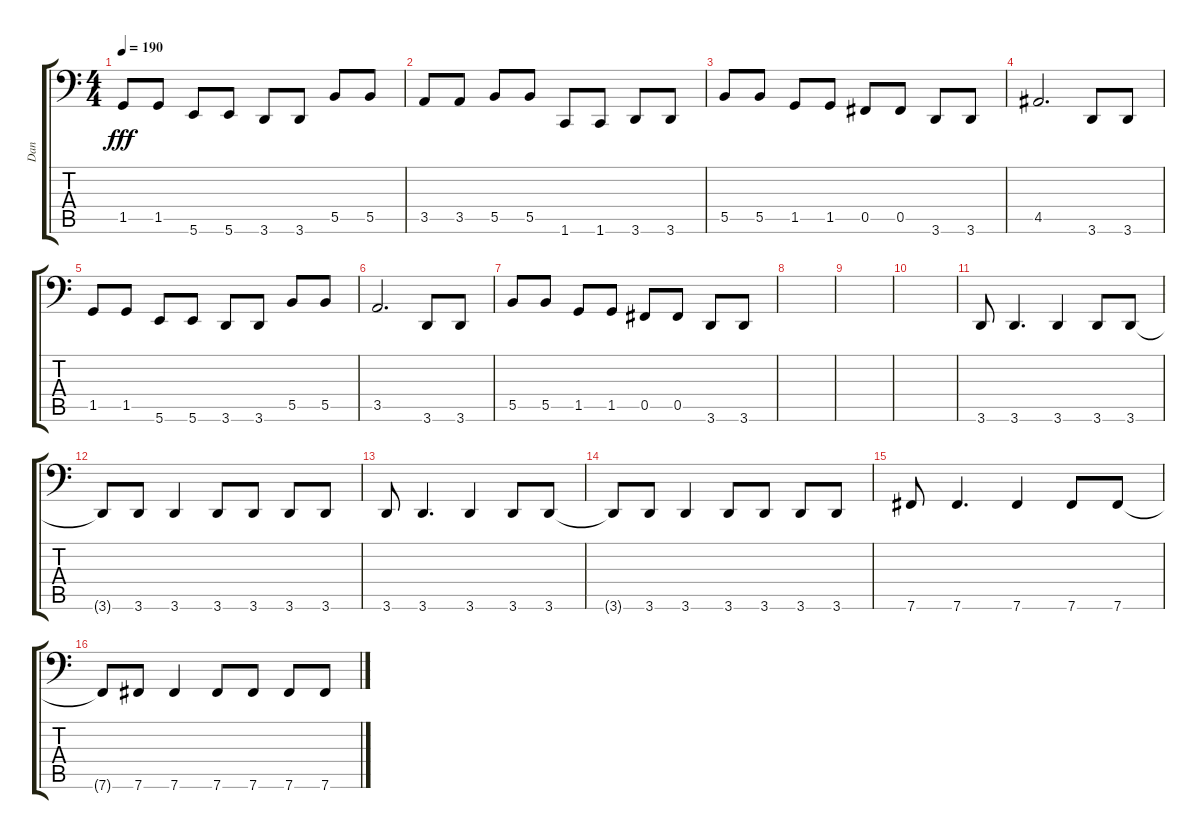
\track ("Dan" "Dan") {instrument electricbassfinger}
\staff {score tabs}
\tuning (Db3 Ab2 E2 B1 Gb1 B0) {hide}
\ts (4 4)
\tempo 190
\clef f4
\ks c
1.5.8{dy fff} 1.5.8 5.6.8 5.6.8 3.6.8 3.6.8 5.5.8 5.5.8 |
3.5.8 3.5.8 5.5.8 5.5.8 1.6.8 1.6.8 3.6.8 3.6.8 |
5.5.8 5.5.8 1.5.8 1.5.8 0.5.8 0.5.8 3.6.8 3.6.8 |
4.5.2{d} 3.6.8 3.6.8 |
1.5.8 1.5.8 5.6.8 5.6.8 3.6.8 3.6.8 5.5.8 5.5.8 |
3.5.2{d} 3.6.8 3.6.8 |
5.5.8 5.5.8 1.5.8 1.5.8 0.5.8 0.5.8 3.6.8 3.6.8 |
|
|
|
3.6.8 3.6.4{d} 3.6.4 3.6.8 3.6.8 |
3.6{t}.8 3.6.8 3.6.4 3.6.8 3.6.8 3.6.8 3.6.8 |
3.6.8 3.6.4{d} 3.6.4 3.6.8 3.6.8 |
3.6{t}.8 3.6.8 3.6.4 3.6.8 3.6.8 3.6.8 3.6.8 |
7.6.8 7.6.4{d} 7.6.4 7.6.8 7.6.8 |
7.6{t}.8 7.6.8 7.6.4 7.6.8 7.6.8 7.6.8 7.6.8
